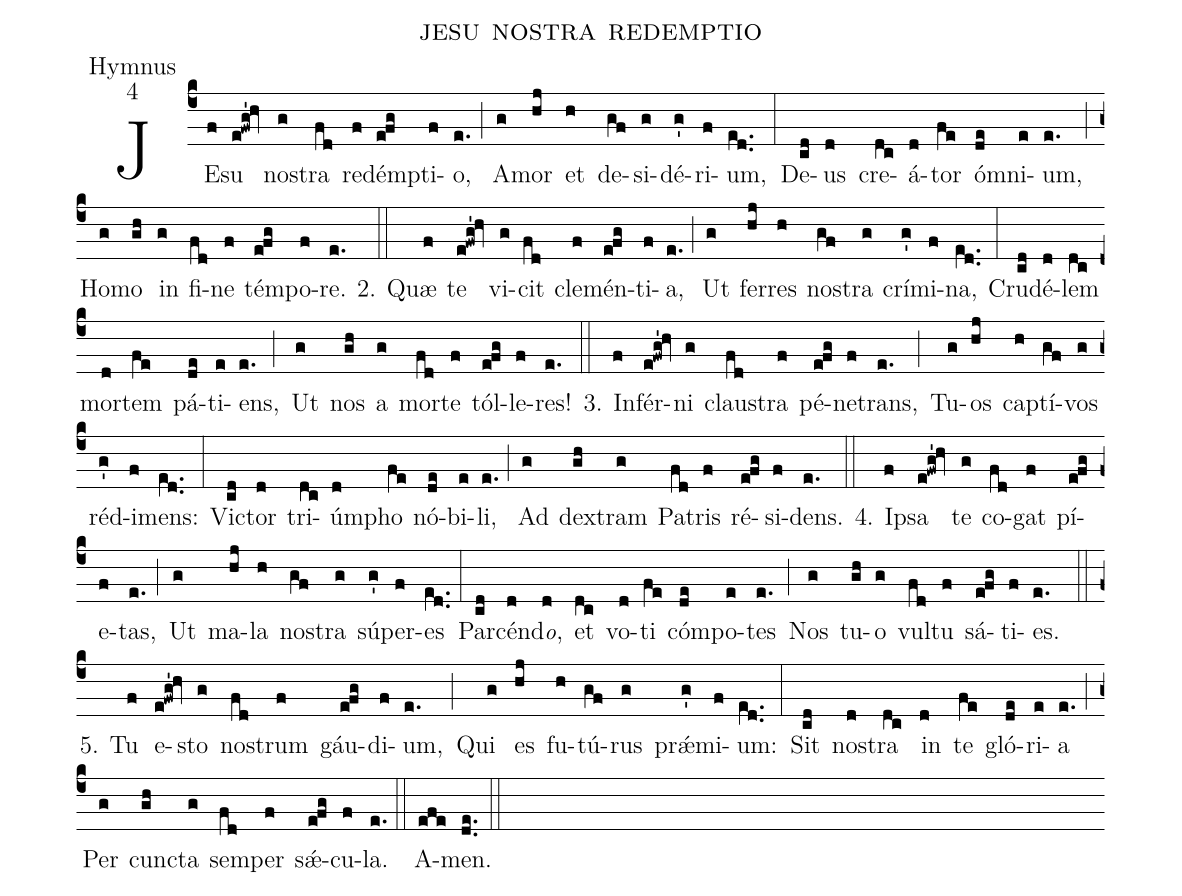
name:jesu nostra redemptio;
office-part:Hymnus;
mode:4;
%%
(c4) <v>\def\J{\raise2pt\hbox{J}}\J</v>E(f)su(e!fwg'!hv) no(g)stra(fd) red(f)ém(efg)pti(f)o,(e.) (;) A(g)mor(hj) et(h) de(gf)si(g)dé(g')ri(f)um,(ed..) (:) De(cd)us(d) cre(dc)á(d)tor(fe) ó(de)mni(e)um,(e.) (;) Ho(g)mo(gh) in(g) fi(fd)ne(f) tém(efg)po(f)re.(e.) (::)

2. Quæ(f) te(e!fwg'!hv) vi(g)cit(fd) cle(f)mén(efg)ti(f)a,(e.) (;)
Ut(g) fer(hj)res(h) no(gf)stra(g) crí(g')mi(f)na,(e[ll:1]d..) (:)
Cru(cd)dé(d)lem(dc) mor(d)tem(fe) pá(de)ti(e)ens,(e.) (;)
Ut(g) nos(gh) a(g) mor(fd)te(f) tól(efg)le(f)res!(e.) (::)

3. In(f)fér(e!fwg'!hv)ni(g) clau(fd)stra(f) pé(efg)ne(f)trans,(e.) (;)
Tu(g)os(hj) ca(h)ptí(gf)vos(g) réd(g')i(f)mens:(e[ll:1]d..) (:)
Vi(cd)ctor(d) tri(dc)úm(d)pho(fe) nó(de)bi(e)li,(e.) (;)
Ad(g) dex(gh)tram(g) Pa(fd)tris(f) ré(efg)si(f)dens.(e.) (::)

4. I(f)psa(e!fwg'!hv) te(g) co(fd)gat(f) pí(efg)e(f)tas,(e.) (;)
Ut(g) ma(hj)la(h) no(gf)stra(g) sú(g')per(f)es(e[ll:1]d..) (:)
Par(cd)cén(d)d<e>o</e>,(d) et(dc) vo(d)ti(fe) cóm(de)po(e)tes(e.) (;)
Nos(g) tu(gh)o(g) vul(fd)tu(f) sá(efg)ti(f)es.(e.) (::)

5. Tu(f) e(e!fwg'!hv)sto(g) no(fd)strum(f) gáu(efg)di(f)um,(e.) (;)
Qui(g) es(hj) fu(h)tú(gf)rus(g) prǽ(g')mi(f)um:(e[ll:1]d..) (:)
Sit(cd) no(d)stra(dc) in(d) te(fe) gló(de)ri(e)a(e.) (;)
Per(g) cun(gh)cta(g) sem(fd)per(f) sǽ(efg)cu(f)la.(e.) (::)  A(efe)men.(de..) (::)
